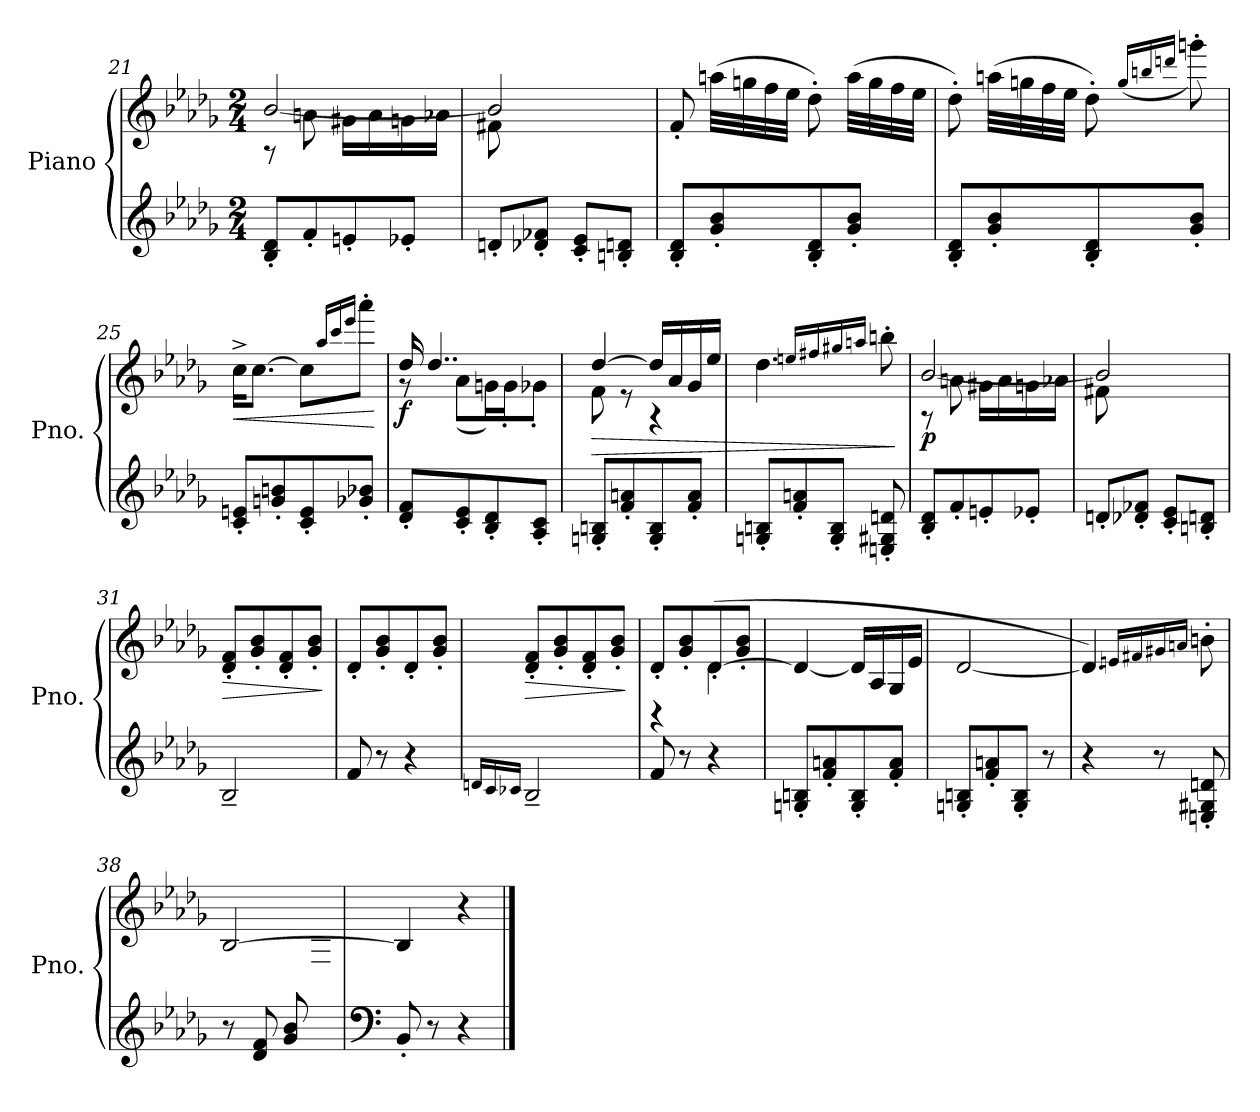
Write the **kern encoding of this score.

**kern	**kern	**dynam
*part1	*part1	*part1
*staff2	*staff1	*staff1/2
*I"Piano	*	*
*I'Pno.	*	*
*clefG2	*clefG2	*
*k[b-e-a-d-g-]	*k[b-e-a-d-g-]	*
*M2/4	*M2/4	*
=21	=21	=21
*	*^	*
8B-/' 8d-/'L	8rA	[2b-/	.
8f'/	8an\	.	.
8en'/	16g#X\LL	.	.
.	16a\	.	.
8e-X'/J	16gn\	.	.
.	16a-X\JJ	.	.
=22	=22	=22	=22
8dn'/L	8f#X\	2b-/]	.
8d-X/' 8f-X/'J	8reyy	.	.
8c/' 8e-/'L	4reyy	.	.
8Bn/' 8dn/'J	.	.	.
*	*v	*v	*
!!LO:LB:g=z
=23	=23	=23
8B-/' 8d-/'L	8f'/	.
8g-/' 8b-/'	(32aan\LLL	.
.	32ggn\	.
.	32ff\	.
.	32ee-\JJJ	.
8B-/' 8d-/'	8dd-'\)	.
8g-/' 8b-/'J	(32aa\LLL	.
.	32gg\	.
.	32ff\	.
.	32ee-\JJJ	.
=24	=24	=24
8B-/' 8d-/'L	8dd-'\)	.
8g-/' 8b-/'	(32aan\LLL	.
.	32ggn\	.
.	32ff\	.
.	32ee-\JJJ	.
8B-/' 8d-/'	8dd-'\)	.
.	(16qgg/LL	.
.	16qbbn/	.
.	16qdddn/JJ	.
8g-/' 8b-/'J	8gggn'\)	.
=25	=25	=25
!	!	!LO:HP:b
8c/' 8en/'L	16cc^\KL	<
.	[8.cc\J	.
8gn/' 8bn/'	.	.
8c/' 8e/'	8cc\L]	.
.	16qaa-/LL	.
.	16qccc/	.
.	16qeee-/JJ	.
8g-X/' 8b-X/'J	8aaa-'\J	.
.	.	[
!!LO:PB:g=z
=26	=26	=26
*	*^	*
!	!	!	!LO:DY:b
8d-/' 8f/'L	16dd-/	8r	f
.	4..dd-/	.	.
8c/' 8e-/'	.	(8a-\L	.
8B-/' 8d-/'	.	16gn\L)	.
.	.	16g'\J	.
8A-/' 8c/'J	.	8g-X'\J	.
=27	=27	=27	=27
!	!	!	!LO:HP:b
8Gn/' 8Bn/'L	[4dd-/	8f\	>
8f/' 8an/'	.	8r	.
8G/' 8B/'	16dd-/LL]	4r	.
.	16a-/	.	.
8f/' 8a/'J	16g-/	.	.
.	16ee-/JJ	.	.
*	*v	*v	*
=28	=28	=28
8Gn/' 8Bn/'L	4.dd-\	.
8f/' 8an/'	.	.
8G/' 8B/'J	.	.
.	16qeen/LL	.
.	16qff#X/	.
.	16qgg#X/	.
.	16qaan/JJ	.
8En/' 8G#X/' 8dn/'	8bbn'\	.
.	.	]
=29	=29	=29
*	*^	*
!	!	!	!LO:DY:b
8B-/' 8d-/'L	8rA	[2b-/	p
8f'/	8an\	.	.
8en'/	16g#X\LL	.	.
.	16a\	.	.
8e-X'/J	16gn\	.	.
.	16a-X\JJ	.	.
!!LO:LB:g=z	!!
=30	=30	=30	=30
8dn'/L	8f#X\	2b-/]	.
8d-X/' 8f-X/'J	8reyy	.	.
8c/' 8e-/'L	4reyy	.	.
8Bn/' 8dn/'J	.	.	.
*	*v	*v	*
=31	=31	=31
!	!	!LO:HP:b
2B-~/	8d-/' 8f/'L	>
.	8g-/' 8b-/'	.
.	8d-/' 8f/'	.
.	8g-/' 8b-/'J	.
.	.	]
=32	=32	=32
8f/	8d-'/L	.
8r	8g-/' 8b-/'	.
4r	8d-'/	.
.	8g-/' 8b-/'J	.
=33	=33	=33
16qdn/LL	.	.
16qc/	.	.
16qc-X/JJ	.	.
!	!	!LO:HP:b
2B-~/	8d-/' 8f/'L	>
.	8g-/' 8b-/'	.
.	8d-/' 8f/'	.
.	8g-/' 8b-/'J	.
.	.	]
=34	=34	=34
*	*^	*
8f/	4rBB	8d-'/L	.
8r	.	8g-/' 8b-/'	.
4r	([4d-\	8d-'/	.
.	.	8g-/' 8b-/'J	.
*	*v	*v	*
=35	=35	=35
8Gn/' 8Bn/'L	4d-/_	.
8f/' 8an/'	.	.
8G/' 8B/'	16d-/LL]	.
.	16A-/	.
8f/' 8a/'J	16G-/	.
.	16e-/JJ	.
!!LO:LB:g=z
=36	=36	=36
8Gn/' 8Bn/'L	[2d-/	.
8f/' 8an/'	.	.
8G/' 8B/'J	.	.
8r	.	.
=37	=37	=37
4r	4.d-/])	.
8r	.	.
.	16qen/LL	.
.	16qf#X/	.
.	16qg#X/	.
.	16qan/JJ	.
8En/' 8G#X/' 8dn/'	8bn'\	.
=38	=38	=38
*	*^	*
8r	[2B-/	4.ryy	.
8d-/ 8f/L	.	.	.
8g-/ 8b-/	.	.	.
8ryy	.	8F\ 8An\J	.
*	*v	*v	*
=39	=39	=39
*clefF4	*	*
8BB-'/	4B-/]	.
8r	.	.
4r	4r	.
==	==	==
*-	*-	*-
